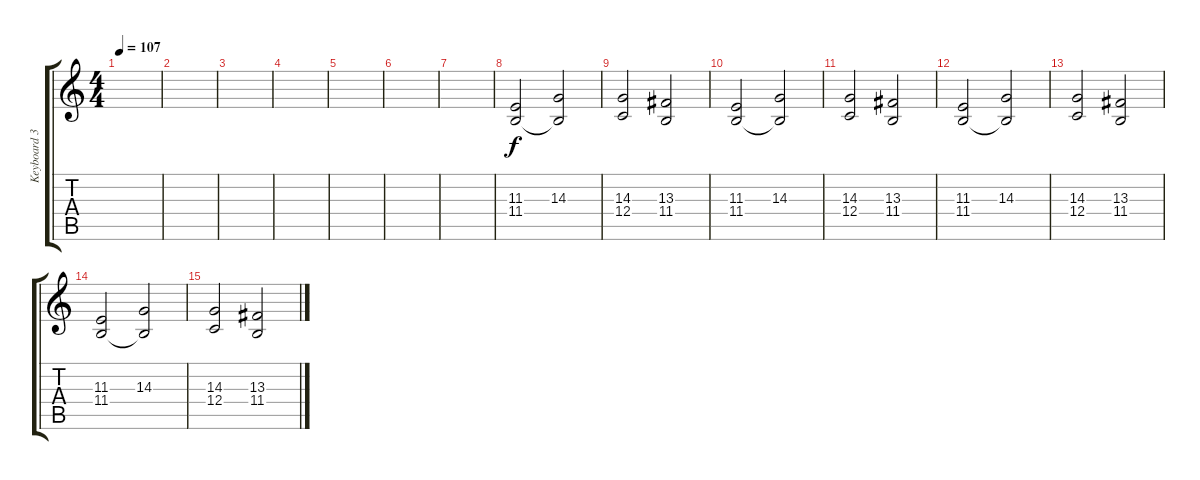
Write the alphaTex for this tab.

\track ("Keyboard 3" "Keyboard 3") {instrument pad2warm}
\staff {score tabs}
\tuning (D4 A3 F3 C3 G2 C2) {hide}
\ts (4 4)
\tempo 107
\clef g2
\ks c
|
|
|
|
|
|
|
(11.3 11.4).2 (14.3 11.4{t}).2 |
(14.3 12.4).2 (13.3 11.4).2 |
(11.3 11.4).2 (14.3 11.4{t}).2 |
(14.3 12.4).2 (13.3 11.4).2 |
(11.3 11.4).2 (14.3 11.4{t}).2 |
(14.3 12.4).2 (13.3 11.4).2 |
(11.3 11.4).2 (14.3 11.4{t}).2 |
(14.3 12.4).2 (13.3 11.4).2
